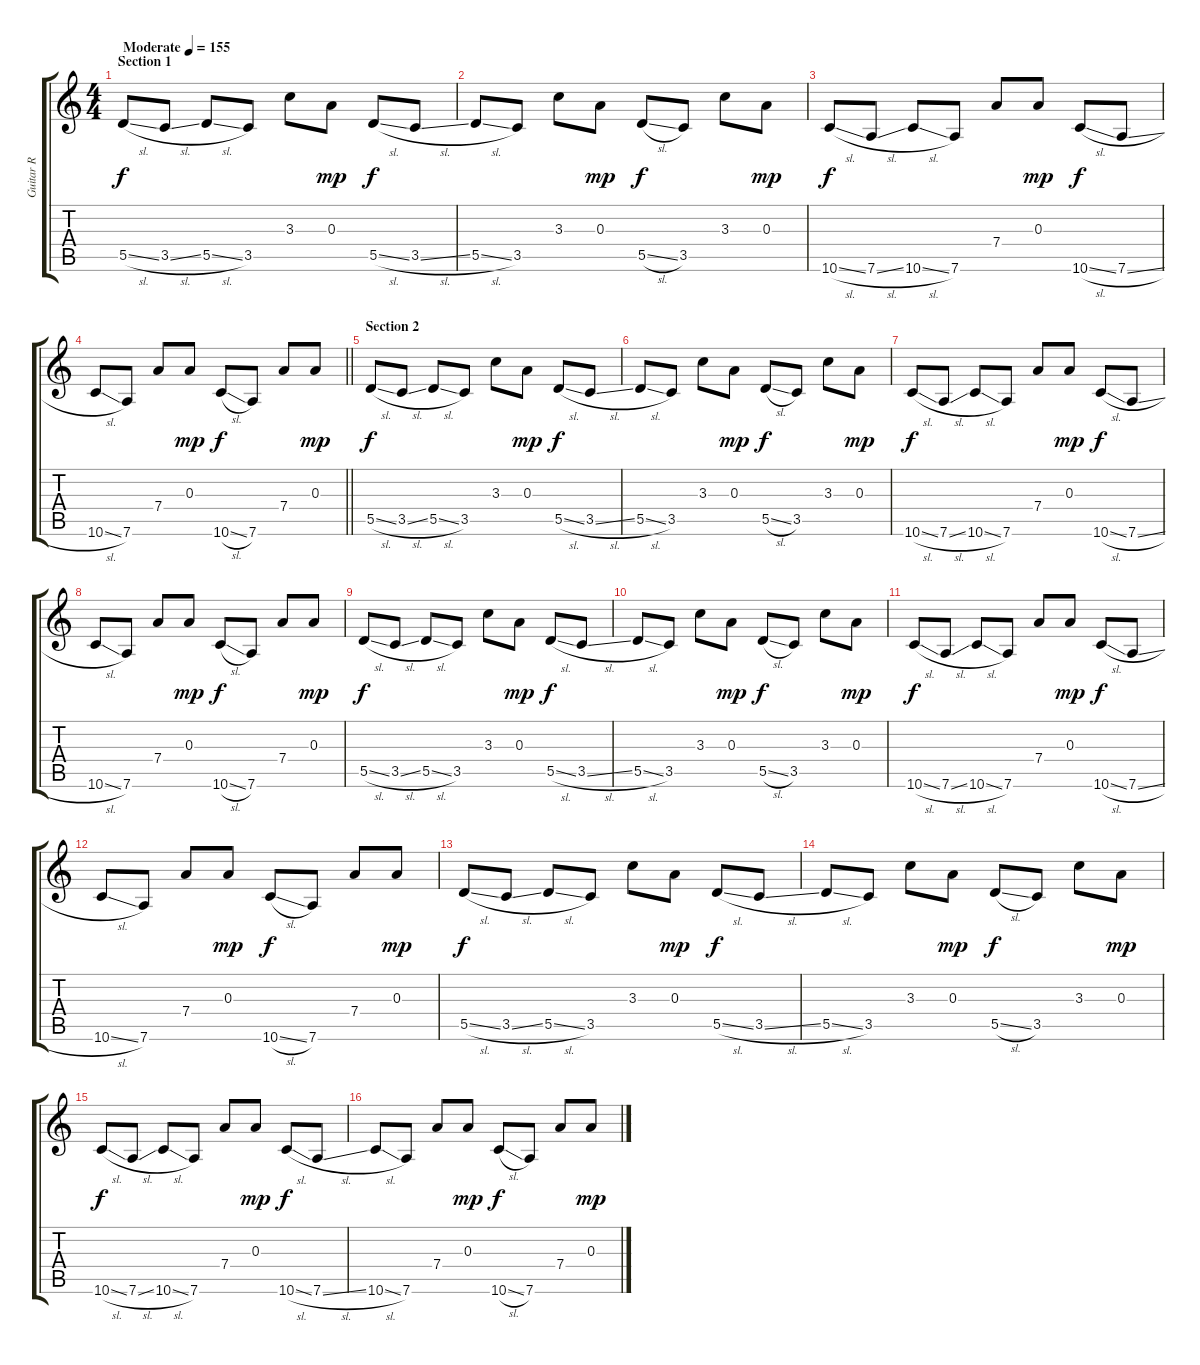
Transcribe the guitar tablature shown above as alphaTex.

\track ("Guitar R" "Guitar R") {instrument overdrivenguitar}
\staff {score tabs}
\tuning (E4 B3 A3 D3 A2 D2) {hide}
\ts (4 4)
\section ("" "Section 1")
\tempo (155 "Moderate")
\clef g2
\ks c
5.5{sl}.8{dy f instrument overdrivenguitar} 3.5{sl}.8 5.5{sl}.8 3.5.8 3.3.8 0.3.8{dy mp} 5.5{sl}.8{dy f} 3.5{sl}.8 |
5.5{sl}.8 3.5.8 3.3.8 0.3.8{dy mp} 5.5{sl}.8{dy f} 3.5.8 3.3.8 0.3.8{dy mp} |
10.6{sl}.8{dy f} 7.6{sl}.8 10.6{sl}.8 7.6.8 7.4.8 0.3.8{dy mp} 10.6{sl}.8{dy f} 7.6{sl}.8 |
\barLineRight lightlight
10.6{sl}.8 7.6.8 7.4.8 0.3.8{dy mp} 10.6{sl}.8{dy f} 7.6.8 7.4.8 0.3.8{dy mp} |
\section ("" "Section 2")
5.5{sl}.8{dy f} 3.5{sl}.8 5.5{sl}.8 3.5.8 3.3.8 0.3.8{dy mp} 5.5{sl}.8{dy f} 3.5{sl}.8 |
5.5{sl}.8 3.5.8 3.3.8 0.3.8{dy mp} 5.5{sl}.8{dy f} 3.5.8 3.3.8 0.3.8{dy mp} |
10.6{sl}.8{dy f} 7.6{sl}.8 10.6{sl}.8 7.6.8 7.4.8 0.3.8{dy mp} 10.6{sl}.8{dy f} 7.6{sl}.8 |
10.6{sl}.8 7.6.8 7.4.8 0.3.8{dy mp} 10.6{sl}.8{dy f} 7.6.8 7.4.8 0.3.8{dy mp} |
5.5{sl}.8{dy f} 3.5{sl}.8 5.5{sl}.8 3.5.8 3.3.8 0.3.8{dy mp} 5.5{sl}.8{dy f} 3.5{sl}.8 |
5.5{sl}.8 3.5.8 3.3.8 0.3.8{dy mp} 5.5{sl}.8{dy f} 3.5.8 3.3.8 0.3.8{dy mp} |
10.6{sl}.8{dy f} 7.6{sl}.8 10.6{sl}.8 7.6.8 7.4.8 0.3.8{dy mp} 10.6{sl}.8{dy f} 7.6{sl}.8 |
10.6{sl}.8 7.6.8 7.4.8 0.3.8{dy mp} 10.6{sl}.8{dy f} 7.6.8 7.4.8 0.3.8{dy mp} |
5.5{sl}.8{dy f} 3.5{sl}.8 5.5{sl}.8 3.5.8 3.3.8 0.3.8{dy mp} 5.5{sl}.8{dy f} 3.5{sl}.8 |
5.5{sl}.8 3.5.8 3.3.8 0.3.8{dy mp} 5.5{sl}.8{dy f} 3.5.8 3.3.8 0.3.8{dy mp} |
10.6{sl}.8{dy f} 7.6{sl}.8 10.6{sl}.8 7.6.8 7.4.8 0.3.8{dy mp} 10.6{sl}.8{dy f} 7.6{sl}.8 |
10.6{sl}.8 7.6.8 7.4.8 0.3.8{dy mp} 10.6{sl}.8{dy f} 7.6.8 7.4.8 0.3.8{dy mp}
